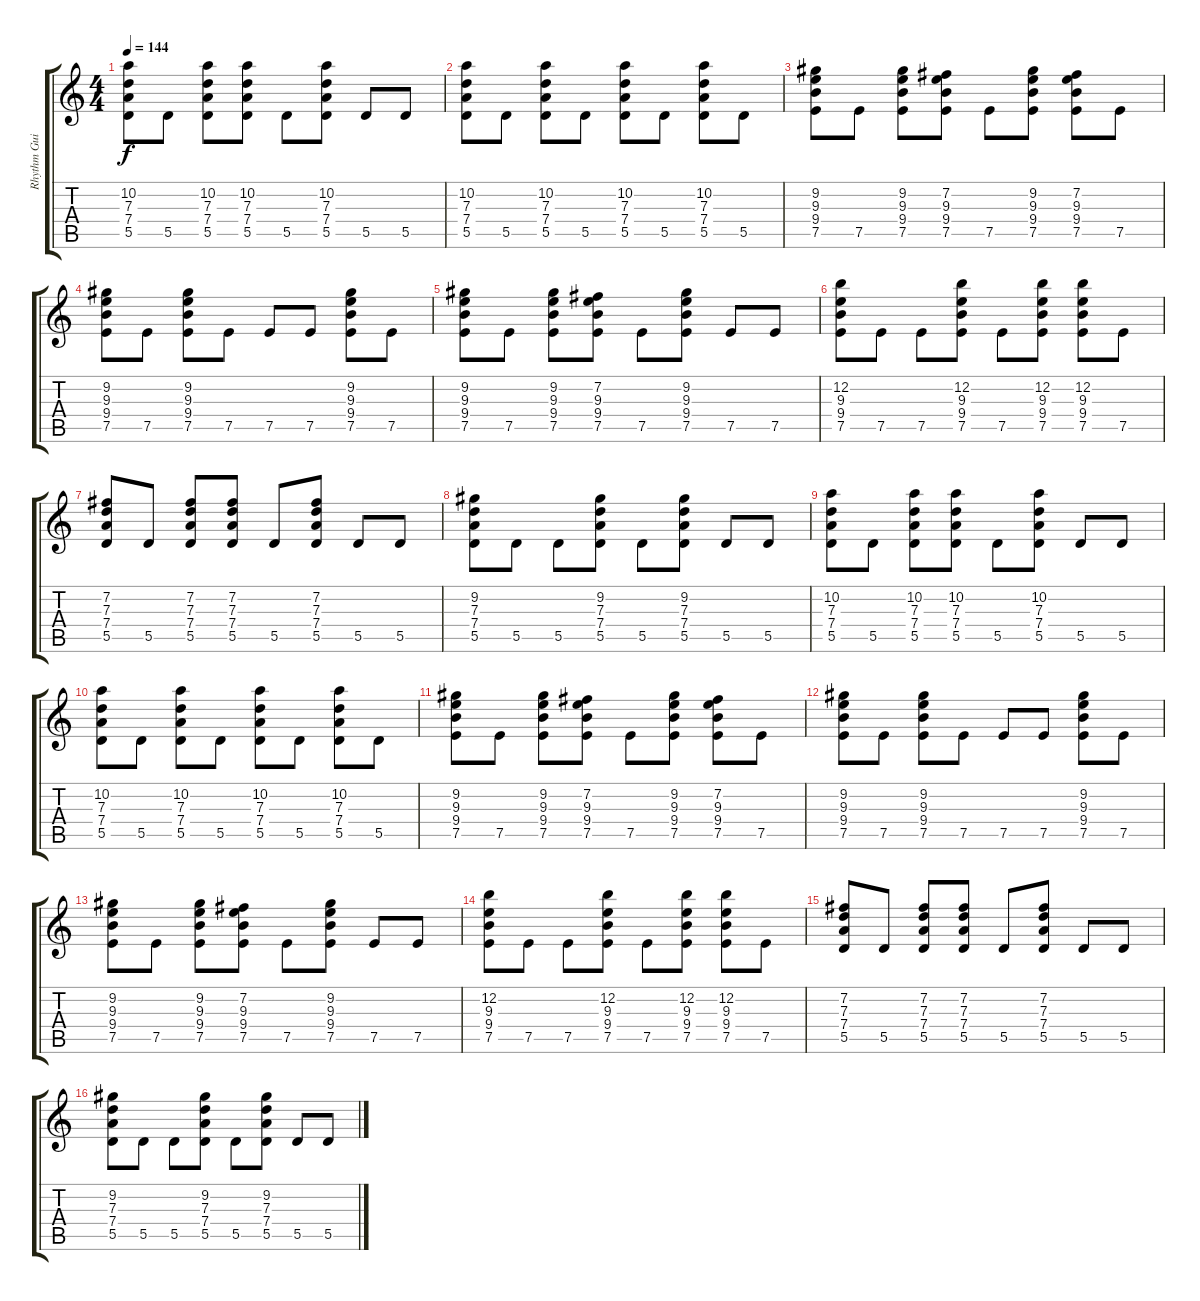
\track ("Rhythm Guitar Left" "Rhythm Gui") {instrument distortionguitar}
\staff {score tabs}
\tuning (E4 B3 G3 D3 A2 E2) {hide}
\ts (4 4)
\tempo 144
\clef g2
\ks c
(10.2 7.3 7.4 5.5).8{dy f} 5.5.8 (10.2 7.3 7.4 5.5).8 (10.2 7.3 7.4 5.5).8 5.5.8 (10.2 7.3 7.4 5.5).8 5.5.8 5.5.8 |
(10.2 7.3 7.4 5.5).8 5.5.8 (10.2 7.3 7.4 5.5).8 5.5.8 (10.2 7.3 7.4 5.5).8 5.5.8 (10.2 7.3 7.4 5.5).8 5.5.8 |
(9.2 9.3 9.4 7.5).8 7.5.8 (9.2 9.3 9.4 7.5).8 (7.2 9.3 9.4 7.5).8 7.5.8 (9.2 9.3 9.4 7.5).8 (7.2 9.3 9.4 7.5).8 7.5.8 |
(9.2 9.3 9.4 7.5).8 7.5.8 (9.2 9.3 9.4 7.5).8 7.5.8 7.5.8 7.5.8 (9.2 9.3 9.4 7.5).8 7.5.8 |
(9.2 9.3 9.4 7.5).8 7.5.8 (9.2 9.3 9.4 7.5).8 (7.2 9.3 9.4 7.5).8 7.5.8 (9.2 9.3 9.4 7.5).8 7.5.8 7.5.8 |
(12.2 9.3 9.4 7.5).8 7.5.8 7.5.8 (12.2 9.3 9.4 7.5).8 7.5.8 (12.2 9.3 9.4 7.5).8 (12.2 9.3 9.4 7.5).8 7.5.8 |
\section ("" "")
(7.2 7.3 7.4 5.5).8{volume 9} 5.5.8 (7.2 7.3 7.4 5.5).8 (7.2 7.3 7.4 5.5).8 5.5.8 (7.2 7.3 7.4 5.5).8 5.5.8 5.5.8 |
(9.2 7.3 7.4 5.5).8 5.5.8 5.5.8 (9.2 7.3 7.4 5.5).8 5.5.8 (9.2 7.3 7.4 5.5).8 5.5.8 5.5.8 |
(10.2 7.3 7.4 5.5).8 5.5.8 (10.2 7.3 7.4 5.5).8 (10.2 7.3 7.4 5.5).8 5.5.8 (10.2 7.3 7.4 5.5).8 5.5.8 5.5.8 |
(10.2 7.3 7.4 5.5).8 5.5.8 (10.2 7.3 7.4 5.5).8 5.5.8 (10.2 7.3 7.4 5.5).8 5.5.8 (10.2 7.3 7.4 5.5).8 5.5.8 |
(9.2 9.3 9.4 7.5).8{volume 7} 7.5.8 (9.2 9.3 9.4 7.5).8 (7.2 9.3 9.4 7.5).8 7.5.8 (9.2 9.3 9.4 7.5).8 (7.2 9.3 9.4 7.5).8 7.5.8 |
(9.2 9.3 9.4 7.5).8 7.5.8 (9.2 9.3 9.4 7.5).8 7.5.8 7.5.8 7.5.8 (9.2 9.3 9.4 7.5).8 7.5.8 |
(9.2 9.3 9.4 7.5).8 7.5.8 (9.2 9.3 9.4 7.5).8 (7.2 9.3 9.4 7.5).8 7.5.8 (9.2 9.3 9.4 7.5).8 7.5.8 7.5.8 |
(12.2 9.3 9.4 7.5).8 7.5.8 7.5.8 (12.2 9.3 9.4 7.5).8 7.5.8 (12.2 9.3 9.4 7.5).8 (12.2 9.3 9.4 7.5).8 7.5.8 |
(7.2 7.3 7.4 5.5).8{volume 5} 5.5.8 (7.2 7.3 7.4 5.5).8 (7.2 7.3 7.4 5.5).8 5.5.8 (7.2 7.3 7.4 5.5).8 5.5.8 5.5.8 |
(9.2 7.3 7.4 5.5).8 5.5.8 5.5.8 (9.2 7.3 7.4 5.5).8 5.5.8 (9.2 7.3 7.4 5.5).8 5.5.8 5.5.8
